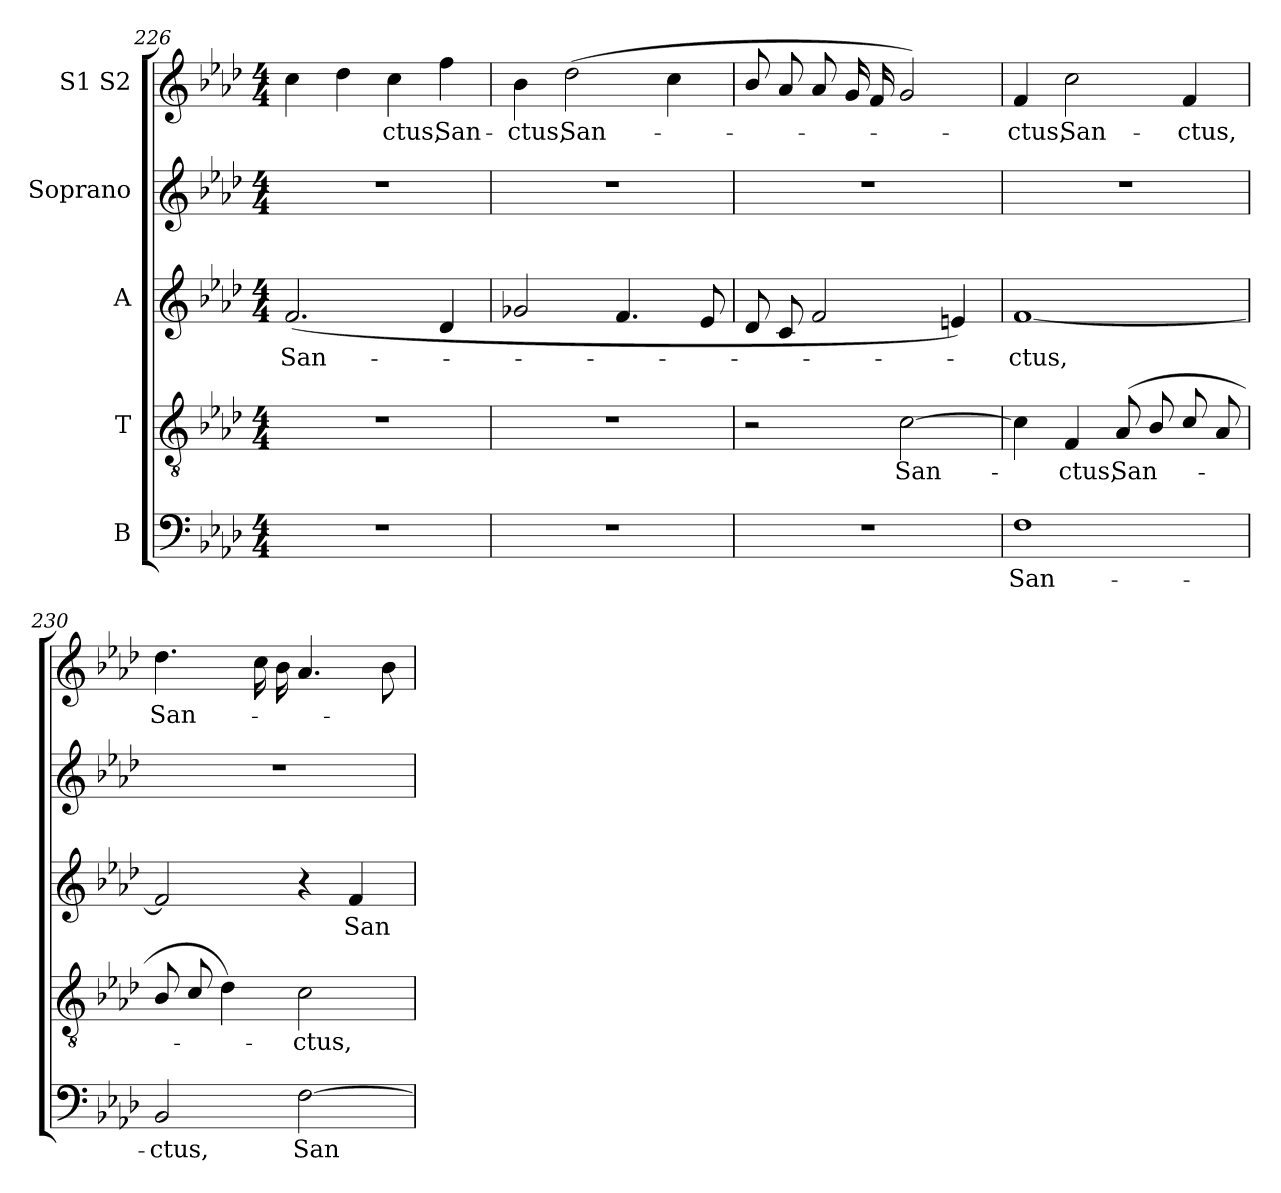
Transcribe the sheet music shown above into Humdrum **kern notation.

**kern	**text	**kern	**text	**kern	**text	**kern	**kern	**text
*part5	*part5	*part4	*part4	*part3	*part3	*part2	*part1	*part1
*staff5	*staff5	*staff4	*staff4	*staff3	*staff3	*staff2	*staff1	*staff1
*I"B	*	*I"T	*	*I"A	*	*I"Soprano	*I"S1 S2	*
*clefF4	*	*clefGv2	*	*clefG2	*	*clefG2	*clefG2	*
*	*	*ITrd7c12	*	*	*	*	*	*
*k[b-e-a-d-]	*	*k[b-e-a-d-]	*	*k[b-e-a-d-]	*	*k[b-e-a-d-]	*k[b-e-a-d-]	*
*f:	*	*f:	*	*f:	*	*f:	*f:	*
*M4/4	*	*M4/4	*	*M4/4	*	*M4/4	*M4/4	*
=226	=226	=226	=226	=226	=226	=226	=226	=226
!	!	!	!	!	!LO:LY:b:color=#000000	!	!	!
1r	.	1r	.	(2.fi/	San-	1r	4cci\	.
.	.	.	.	.	.	.	4dd-i\	.
!	!	!	!	!	!	!	!	!LO:LY:b:color=#000000
.	.	.	.	.	.	.	4cci\	-ctus,
!	!	!	!	!	!	!	!	!LO:LY:b:color=#000000
.	.	.	.	4d-i/	.	.	4ffi\	San-
=227	=227	=227	=227	=227	=227	=227	=227	=227
!	!	!	!	!	!	!	!	!LO:LY:b:color=#000000
1r	.	1r	.	2g-Xi/	.	1r	4b-i\	-ctus,
!	!	!	!	!	!	!	!	!LO:LY:b:color=#000000
.	.	.	.	.	.	.	(2dd-i\	San-
.	.	.	.	4.fi/	.	.	.	.
.	.	.	.	.	.	.	4cci\	.
.	.	.	.	8e-i/	.	.	.	.
=228	=228	=228	=228	=228	=228	=228	=228	=228
1r	.	2r	.	8d-i/	.	1r	8b-i/	.
.	.	.	.	8ci/	.	.	8a-i/	.
.	.	.	.	2fi/	.	.	8a-i/	.
.	.	.	.	.	.	.	16gi/	.
.	.	.	.	.	.	.	16fi/	.
!	!	!	!LO:LY:b:color=#000000	!	!	!	!	!
.	.	[2Ci\	San-	.	.	.	2gi/)	.
.	.	.	.	4eni/)	.	.	.	.
=229	=229	=229	=229	=229	=229	=229	=229	=229
!	!LO:LY:b:color=#000000	!	!	!	!	!	!	!
!	!	!	!	!	!LO:LY:b:color=#000000	!	!	!
!	!	!	!	!	!	!	!	!LO:LY:b:color=#000000
1Fi	San-	4Ci\]	.	[1fi	-ctus,	1r	4fi/	-ctus,
!	!	!	!LO:LY:b:color=#000000	!	!	!	!	!
!	!	!	!	!	!	!	!	!LO:LY:b:color=#000000
.	.	4FFi/	-ctus,	.	.	.	2cci\	San-
!	!	!	!LO:LY:b:color=#000000	!	!	!	!	!
.	.	(8AA-i/	San-	.	.	.	.	.
.	.	8BB-i/	.	.	.	.	.	.
!	!	!	!	!	!	!	!	!LO:LY:b:color=#000000
.	.	8Ci/	.	.	.	.	4fi/	-ctus,
.	.	8AA-i/	.	.	.	.	.	.
!!LO:LB:g=z
=230	=230	=230	=230	=230	=230	=230	=230	=230
!	!LO:LY:b:color=#000000	!	!	!	!	!	!	!
!	!	!	!	!	!	!	!	!LO:LY:b:color=#000000
2BB-i/	-ctus,	8BB-i/	.	2fi/]	.	1r	4.dd-i\	San-
.	.	8Ci/	.	.	.	.	.	.
.	.	4D-i\)	.	.	.	.	.	.
.	.	.	.	.	.	.	16cci\	.
.	.	.	.	.	.	.	16b-i\	.
!	!LO:LY:b:color=#000000	!	!	!	!	!	!	!
!	!	!	!LO:LY:b:color=#000000	!	!	!	!	!
[2Fi\	San-	2Ci\	-ctus,	4r	.	.	4.a-i/	.
!	!	!	!	!	!LO:LY:b:color=#000000	!	!	!
.	.	.	.	4fi/	San-	.	.	.
.	.	.	.	.	.	.	8b-i\	.
=	=	=	=	=	=	=	=	=
*-	*-	*-	*-	*-	*-	*-	*-	*-
